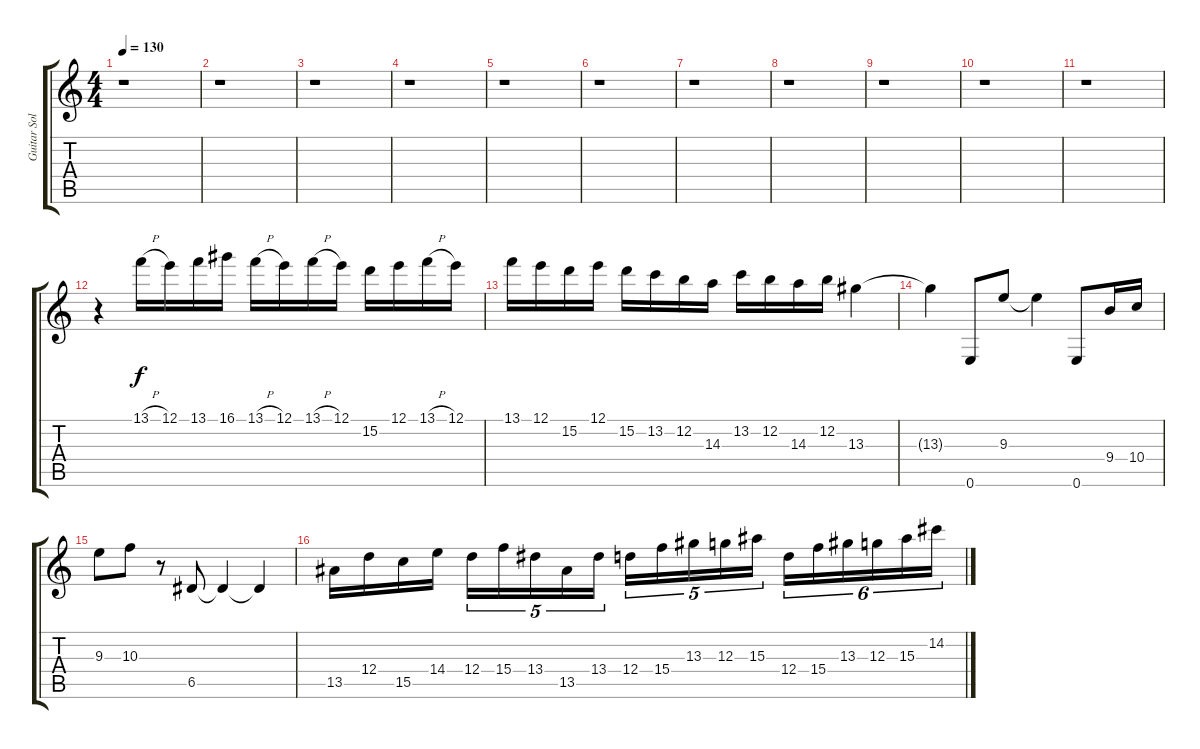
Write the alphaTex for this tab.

\track ("Guitar Solo" "Guitar Sol") {instrument distortionguitar}
\staff {score tabs}
\tuning (E4 B3 G3 D3 A2 E2) {hide}
\ts (4 4)
\tempo 130
\clef g2
\ks c
r.1{dy f} |
r.1 |
r.1 |
r.1 |
r.1 |
r.1 |
r.1 |
r.1 |
r.1 |
r.1 |
r.1 |
r.4 13.1{h}.16 12.1.16 13.1.16 16.1.16 13.1{h}.16 12.1.16 13.1{h}.16 12.1.16 15.2.16 12.1.16 13.1{h}.16 12.1.16 |
13.1.16 12.1.16 15.2.16 12.1.16 15.2.16 13.2.16 12.2.16 14.3.16 13.2.16 12.2.16 14.3.16 12.2.16 13.3.4 |
13.3{t}.4 0.6.8 9.3.8 9.3{t}.4 0.6.8 9.4.16 10.4.16 |
9.3.8 10.3.8 r.8 6.5.8 6.5{t}.4 6.5{t}.4 |
13.5.16 12.4.16 15.5.16 14.4.16 12.4.16{tu (5 4)} 15.4.16{tu (5 4)} 13.4.16{tu (5 4)} 13.5.16{tu (5 4)} 13.4.16{tu (5 4)} 12.4.16{tu (5 4)} 15.4.16{tu (5 4)} 13.3.16{tu (5 4)} 12.3.16{tu (5 4)} 15.3.16{tu (5 4)} 12.4.16{tu (6 4)} 15.4.16{tu (6 4)} 13.3.16{tu (6 4)} 12.3.16{tu (6 4)} 15.3.16{tu (6 4)} 14.2.16{tu (6 4)}
